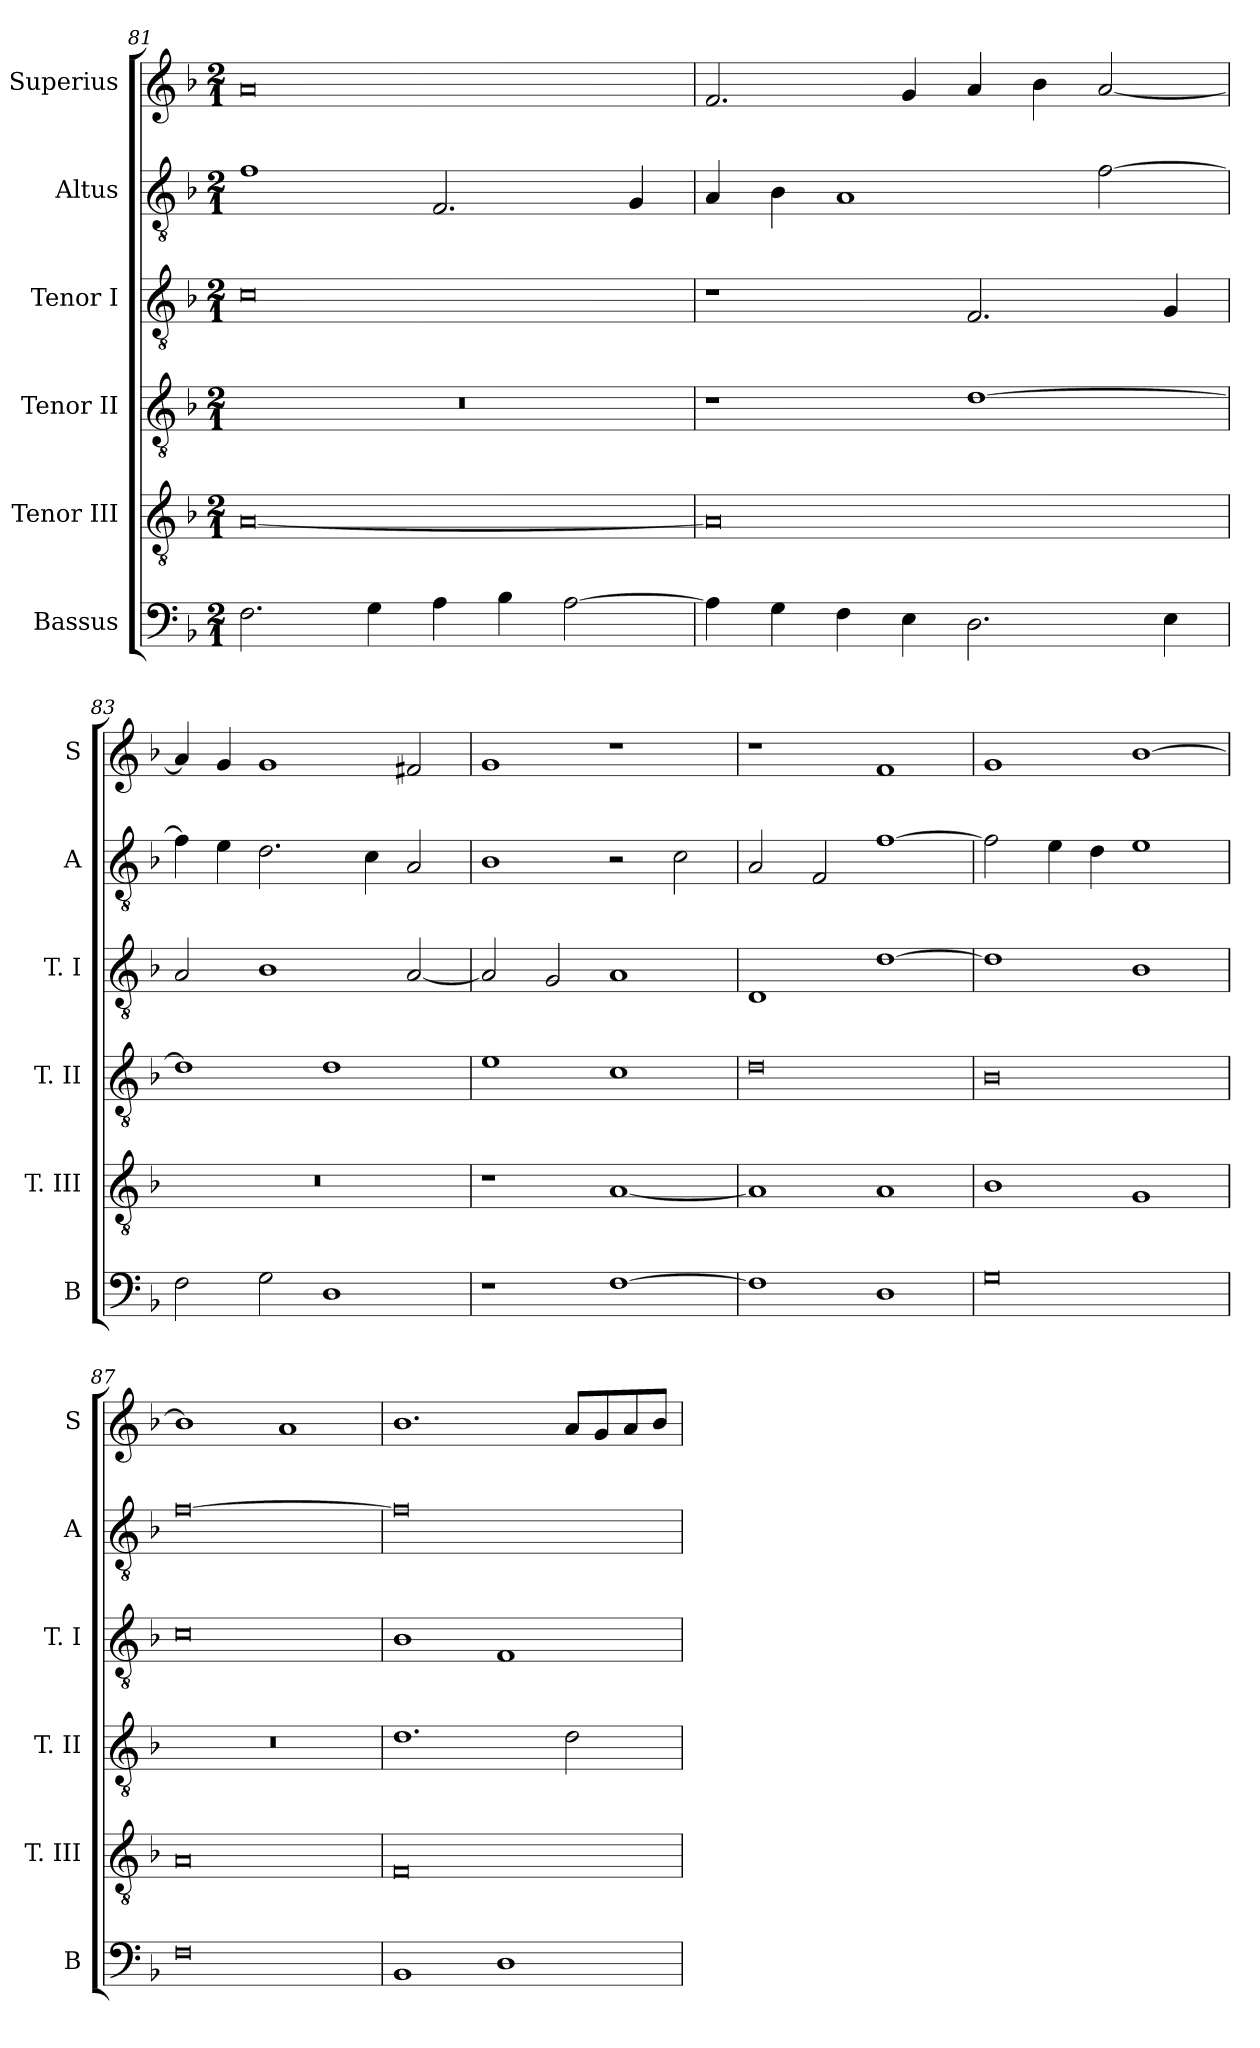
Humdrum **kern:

**kern	**kern	**kern	**kern	**kern	**kern
*part6	*part5	*part4	*part3	*part2	*part1
*staff6	*staff5	*staff4	*staff3	*staff2	*staff1
*I"Bassus	*I"Tenor III	*I"Tenor II	*I"Tenor I	*I"Altus	*I"Superius
*I'B	*I'T. III	*I'T. II	*I'T. I	*I'A	*I'S
*clefF4	*clefGv2	*clefGv2	*clefGv2	*clefGv2	*clefG2
*k[b-]	*k[b-]	*k[b-]	*k[b-]	*k[b-]	*k[b-]
*F:	*F:	*F:	*F:	*F:	*F:
*M2/1	*M2/1	*M2/1	*M2/1	*M2/1	*M2/1
=81	=81	=81	=81	=81	=81
2.F	[0A	0r	0c	1f	0a
4G	.	.	.	.	.
4A	.	.	.	2.F	.
4B-	.	.	.	.	.
[2A	.	.	.	.	.
.	.	.	.	4G	.
=82	=82	=82	=82	=82	=82
4A]	0A]	1r	1r	4A	2.f
4G	.	.	.	4B-	.
4F	.	.	.	1A	.
4E	.	.	.	.	4g
2.D	.	[1d	2.F	.	4a
.	.	.	.	.	4b-
.	.	.	.	[2f	[2a
4E	.	.	4G	.	.
=83	=83	=83	=83	=83	=83
2F	0r	1d]	2A	4f]	4a]
.	.	.	.	4e	4g
2G	.	.	1B-	2.d	1g
1D	.	1d	.	.	.
.	.	.	.	4c	.
.	.	.	[2A	2A	2f#X
=84	=84	=84	=84	=84	=84
1r	1r	1e	2A]	1B-	1g
.	.	.	2G	.	.
[1F	[1A	1c	1A	2r	1r
.	.	.	.	2c	.
=85	=85	=85	=85	=85	=85
1F]	1A]	0d	1D	2A	1r
.	.	.	.	2F	.
1D	1A	.	[1d	[1f	1f
=86	=86	=86	=86	=86	=86
0G	1B-	0B-	1d]	2f]	1g
.	.	.	.	4e	.
.	.	.	.	4d	.
.	1G	.	1B-	1e	[1b-
=87	=87	=87	=87	=87	=87
0F	0A	0r	0c	[0f	1b-]
.	.	.	.	.	1a
=88	=88	=88	=88	=88	=88
1BB-	0F	1.d	1B-	0f]	1.b-
1D	.	.	1F	.	.
.	.	2d	.	.	8aL
.	.	.	.	.	8g
.	.	.	.	.	8a
.	.	.	.	.	8b-J
=	=	=	=	=	=
*-	*-	*-	*-	*-	*-
